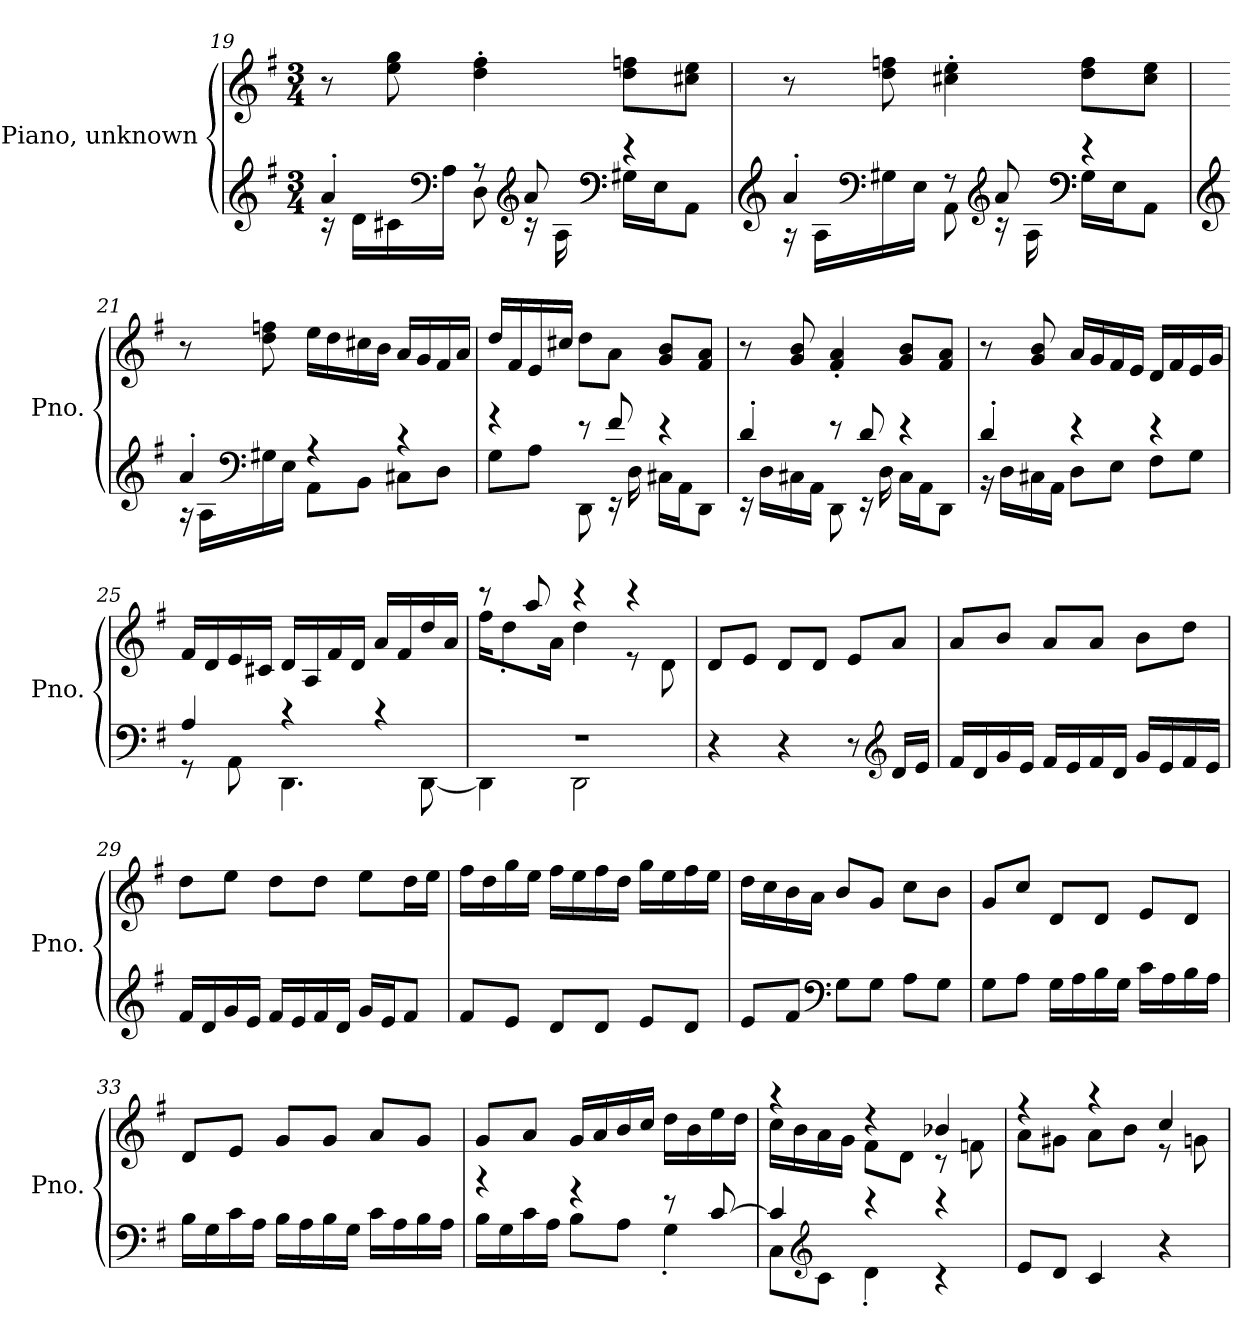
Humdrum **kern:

**kern	**kern
*part1	*part1
*staff2	*staff1
*I"Piano, unknown	*
*I'Pno.	*
!!LO:LB:g=z
*clefG2	*clefG2
*k[f#]	*k[f#]
*M3/4	*M3/4
=19	=19
*^	*
4a'/	16r	8r
.	16d\LL	.
.	16c#X\	8ee\ 8gg\
*clefF4	*	*
.	16A\JJ	.
8r	8D\	4dd\' 4ff#\'
*clefG2	*	*
8a/	16r	.
.	16A\	.
*clefF4	*	*
4r	16G#X\LL	8dd\ 8ffn\L
.	16E\J	.
.	8AA\J	8cc#X\ 8ee\J
=20	=20	=20
*clefG2	*	*
4a'/	16r	8r
.	16A\LL	.
*clefF4	*	*
.	16G#X\	8dd\ 8ffn\
.	16E\JJ	.
8r	8AA\	4cc#X\' 4ee\'
*clefG2	*	*
8a/	16r	.
.	16A\	.
*clefF4	*	*
4r	16G#\LL	8dd\ 8ff\L
.	16E\J	.
.	8AA\J	8cc#\ 8ee\J
!!LO:PB:g=z
=21	=21	=21
*clefG2	*	*
4a'/	16r	8r
.	16A\LL	.
*clefF4	*	*
.	16G#X\	8dd\ 8ffn\
.	16E\JJ	.
4r	8AA\L	16ee\LL
.	.	16dd\
.	8BB\J	16cc#X\
.	.	16b\JJ
4r	8C#X\L	16a/LL
.	.	16g/
.	8D\J	16f#/
.	.	16a/JJ
=22	=22	=22
4r	8G\L	16dd/LL
.	.	16f#/
.	8A\J	16e/
.	.	16cc#X/JJ
8r	8DD\	8dd\L
8f#/	16r	8a\J
.	16D\	.
4r	16C#X\LL	8g/ 8b/L
.	16AA\J	.
.	8DD\J	8f#/ 8a/J
=23	=23	=23
4d'/	16r	8r
.	16D\LL	.
.	16C#X\	8g/ 8b/
.	16AA\JJ	.
8r	8DD\	4f#/' 4a/'
8d/	16r	.
.	16D\	.
4r	16C#\LL	8g/ 8b/L
.	16AA\J	.
.	8DD\J	8f#/ 8a/J
!!LO:LB:g=z
=24	=24	=24
4d'/	16r	8r
.	16D\LL	.
.	16C#X\	8g/ 8b/
.	16AA\JJ	.
4r	8D\L	16a/LL
.	.	16g/
.	8E\J	16f#/
.	.	16e/JJ
4r	8F#\L	16d/LL
.	.	16f#/
.	8G\J	16e/
.	.	16g/JJ
=25	=25	=25
4A/	8r	16f#/LL
.	.	16d/
.	8AA\	16e/
.	.	16c#X/JJ
4r	4.DD\	16d/LL
.	.	16A/
.	.	16f#/
.	.	16d/JJ
4r	.	16a/LL
.	.	16f#/
.	[8DD\	16dd/
.	.	16a/JJ
=26	=26	=26
*	*	*^
2.r	4DD\]	8r	16ff#\KL
.	.	.	8dd'\
.	.	8aa/	.
.	.	.	16a\Jk
.	2DD\	4r	4dd\
.	.	4r	8r
.	.	.	8d\
*v	*v	*	*
*	*v	*v
=27	=27
4r	8d/L
.	8e/J
4r	8d/L
.	8d/J
8r	8e/L
*clefG2	*
16d/LL	8a/J
16e/JJ	.
!!LO:LB:g=z
=28	=28
16f#/LL	8a/L
16d/	.
16g/	8b/J
16e/JJ	.
16f#/LL	8a/L
16e/	.
16f#/	8a/J
16d/JJ	.
16g/LL	8b\L
16e/	.
16f#/	8dd\J
16e/JJ	.
=29	=29
16f#/LL	8dd\L
16d/	.
16g/	8ee\J
16e/JJ	.
16f#/LL	8dd\L
16e/	.
16f#/	8dd\J
16d/JJ	.
16g/LL	8ee\L
16e/J	.
8f#/J	16dd\L
.	16ee\JJ
=30	=30
8f#/L	16ff#\LL
.	16dd\
8e/J	16gg\
.	16ee\JJ
8d/L	16ff#\LL
.	16ee\
8d/J	16ff#\
.	16dd\JJ
8e/L	16gg\LL
.	16ee\
8d/J	16ff#\
.	16ee\JJ
=31	=31
8e/L	16dd\LL
.	16cc\
8f#/J	16b\
.	16a\JJ
*clefF4	*
8G\L	8b/L
8G\J	8g/J
8A\L	8cc\L
8G\J	8b\J
!!LO:LB:g=z
=32	=32
8G\L	8g/L
8A\J	8cc/J
16G\LL	8d/L
16A\	.
16B\	8d/J
16G\JJ	.
16c\LL	8e/L
16A\	.
16B\	8d/J
16A\JJ	.
=33	=33
16B\LL	8d/L
16G\	.
16c\	8e/J
16A\JJ	.
16B\LL	8g/L
16A\	.
16B\	8g/J
16G\JJ	.
16c\LL	8a/L
16A\	.
16B\	8g/J
16A\JJ	.
=34	=34
*^	*
4r	16B\LL	8g/L
.	16G\	.
.	16c\	8a/J
.	16A\JJ	.
4r	8B\L	16g/LL
.	.	16a/
.	8A\J	16b/
.	.	16cc/JJ
8r	4G'\	16dd\LL
.	.	16b\
[8c/	.	16ee\
.	.	16dd\JJ
=35	=35	=35
*	*	*^
4c/]	8C\L	4r	16cc\LL
.	.	.	16b\
*clefG2	*	*	*
.	8c\J	.	16a\
.	.	.	16g\JJ
4r	4d'\	4r	8f#\L
.	.	.	8d\J
4r	4r	4b-X/	8r
.	.	.	8fn\
*v	*v	*	*
!!LO:LB:g=z	!!
=36	=36	=36
8e/L	4r	8a\L
8d/J	.	8g#X\J
4c/	4r	8a\L
.	.	8b\J
4r	4cc/	8r
.	.	8gn\
*	*v	*v
=	=
*-	*-
